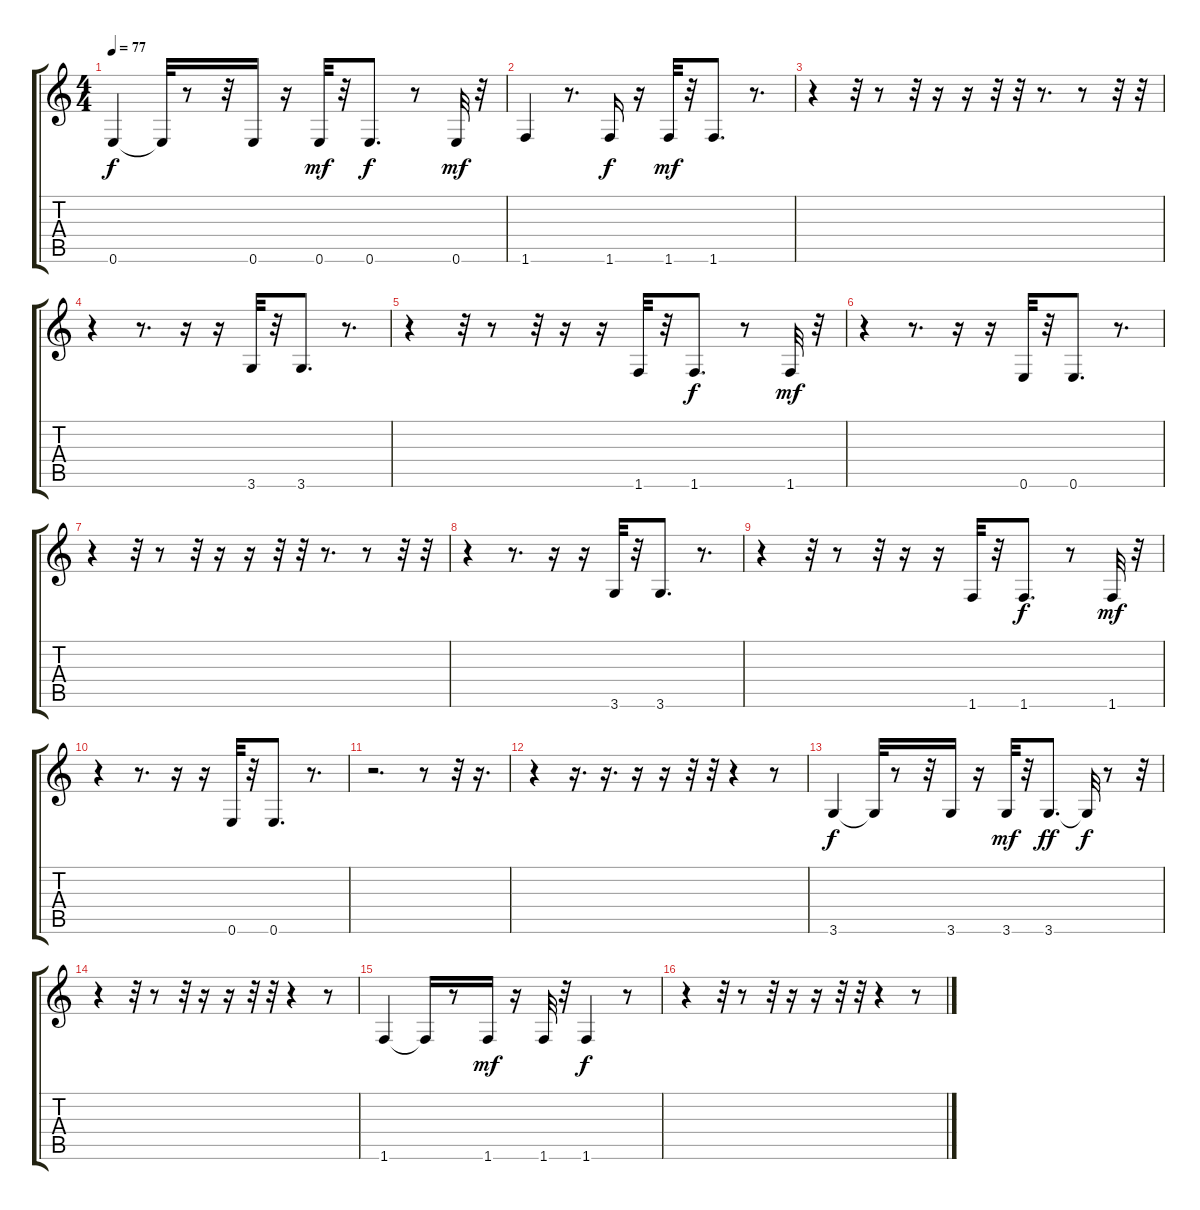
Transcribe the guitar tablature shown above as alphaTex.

\track "" {instrument slapbass1}
\staff {score tabs}
\tuning (E4 B3 G3 D3 A2 E2) {hide}
\ts (4 4)
\tempo 77
\clef g2
\ks c
0.6.4{dy f} 0.6{t}.32 r.8 r.32 0.6.16 r.16 0.6.32{dy mf} r.32 0.6.8{d dy f} r.8 0.6.32{dy mf} r.32 |
1.6.4 r.8{d} 1.6.16{dy f} r.16 1.6.32{dy mf} r.32 1.6.8{d} r.8{d} |
r.4 r.32 r.8 r.32 r.16 r.16 r.32 r.32 r.8{d} r.8 r.32 r.32 |
r.4 r.8{d} r.16 r.16 3.6.32 r.32 3.6.8{d} r.8{d} |
r.4 r.32 r.8 r.32 r.16 r.16 1.6.32 r.32 1.6.8{d dy f} r.8 1.6.32{dy mf} r.32 |
r.4 r.8{d} r.16 r.16 0.6.32 r.32 0.6.8{d} r.8{d} |
r.4 r.32 r.8 r.32 r.16 r.16 r.32 r.32 r.8{d} r.8 r.32 r.32 |
r.4 r.8{d} r.16 r.16 3.6.32 r.32 3.6.8{d} r.8{d} |
r.4 r.32 r.8 r.32 r.16 r.16 1.6.32 r.32 1.6.8{d dy f} r.8 1.6.32{dy mf} r.32 |
r.4 r.8{d} r.16 r.16 0.6.32 r.32 0.6.8{d} r.8{d} |
r.2{d} r.8 r.32 r.16{d} |
r.4 r.16{d} r.16{d} r.16 r.16 r.32 r.32 r.4 r.8 |
3.6.4{dy f} 3.6{t}.32 r.8 r.32 3.6.16 r.16 3.6.32{dy mf} r.32 3.6.8{d dy ff} 3.6{t}.32{dy f} r.8 r.32 |
r.4 r.32 r.8 r.32 r.16 r.16 r.32 r.32 r.4 r.8 |
1.6.4 1.6{t}.16 r.8 1.6.16{dy mf} r.16 1.6.32 r.32 1.6.4{dy f} r.8 |
r.4 r.32 r.8 r.32 r.16 r.16 r.32 r.32 r.4 r.8
